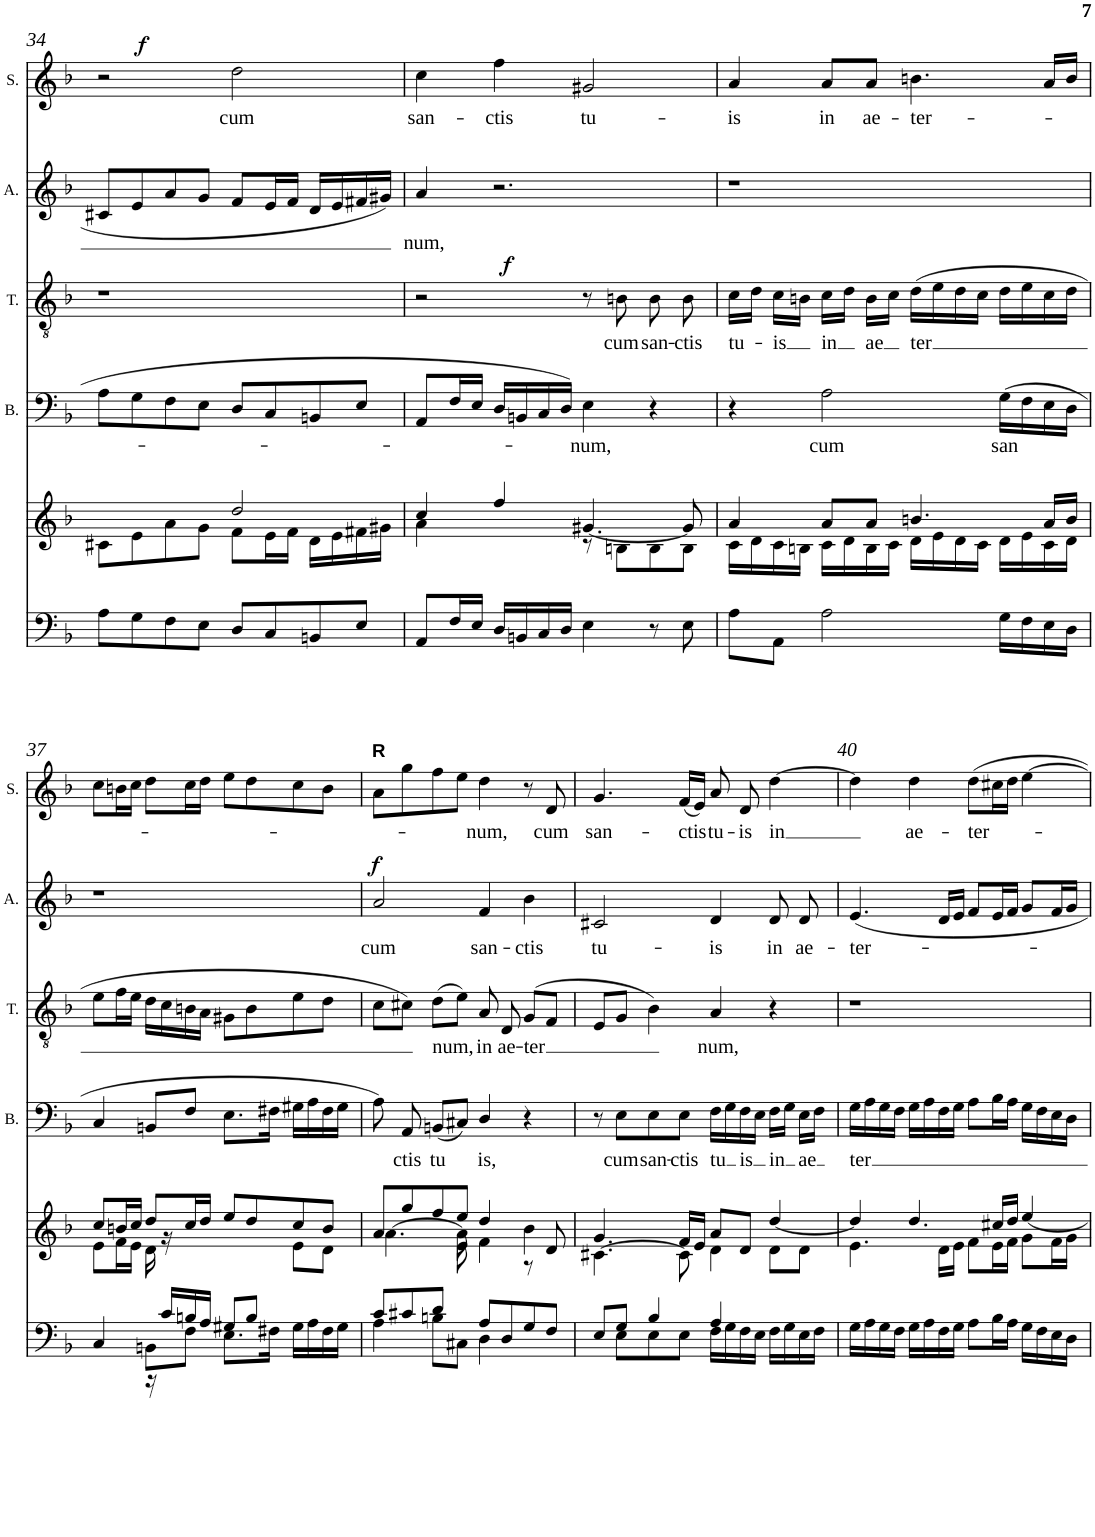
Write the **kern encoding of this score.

**kern	**kern	**kern	**text	**kern	**text	**dynam	**kern	**text	**dynam	**kern	**text	**dynam
*part6	*part5	*part4	*part4	*part3	*part3	*part3	*part2	*part2	*part2	*part1	*part1	*part1
*staff6	*staff5	*staff4	*staff4	*staff3	*staff3	*staff3	*staff2	*staff2	*staff2	*staff1	*staff1	*staff1
*I"Piano	*I"Piano	*I"Bass	*	*I"Tenor	*	*	*I"Alto	*	*	*I"Soprano	*	*
*	*	*I'B.	*	*I'T.	*	*	*I'A.	*	*	*I'S.	*	*
!!LO:PB:g=z
*clefF4	*clefG2	*clefF4	*	*clefGv2	*	*	*clefG2	*	*	*clefG2	*	*
*k[b-]	*k[b-]	*k[b-]	*	*k[b-]	*	*	*k[b-]	*	*	*k[b-]	*	*
*F:	*F:	*F:	*	*F:	*	*	*F:	*	*	*F:	*	*
*M4/4	*M4/4	*M4/4	*	*M4/4	*	*	*M4/4	*	*	*M4/4	*	*
*met(c)	*met(c)	*met(c)	*	*met(c)	*	*	*met(c)	*	*	*met(c)	*	*
=34	=34	=34	=34	=34	=34	=34	=34	=34	=34	=34	=34	=34
*	*^	*	*	*	*	*	*	*	*	*^	*	*
8A\L	8c#X\L	2ryy	8A\L	.	1r	.	.	8c#X/L	.	.	2r	8ryy	.	.
8G\	8e\	.	8G\	.	.	.	.	8e/	.	.	.	32ryy	.	.
!	!	!	!	!	!	!	!	!	!	!	!	!	!	!LO:DY:a
.	.	.	.	.	.	.	.	.	.	.	.	2ryy	.	f
8F\	8a\	.	8F\	.	.	.	.	8a/	.	.	.	.	.	.
8E\J	8g\J	.	8E\J	.	.	.	.	8g/J	.	.	.	.	.	.
!	!	!	!	!	!	!	!	!	!	!	!	!	!LO:LY:b	!
8D/L	8f\L	2dd/	8D/L	.	.	.	.	8f/L	.	.	2dd\	.	cum	.
8C/	16e\L	.	8C/	.	.	.	.	16e/L	.	.	.	.	.	.
.	.	.	.	.	.	.	.	.	.	.	.	4ryy	.	.
.	16f\JJ	.	.	.	.	.	.	16f/JJ	.	.	.	.	.	.
8BBn/	16d\LL	.	8BBn/	.	.	.	.	16d/LL	.	.	.	.	.	.
.	16e\	.	.	.	.	.	.	16e/	.	.	.	.	.	.
8E/J	16f#X\	.	8E/J	.	.	.	.	16f#X/	.	.	.	.	.	.
.	.	.	.	.	.	.	.	.	.	.	.	16.ryy	.	.
.	16g#X\JJ	.	.	.	.	.	.	16g#X/JJ	.	.	.	.	.	.
=35	=35	=35	=35	=35	=35	=35	=35	=35	=35	=35	=35	=35	=35	=35
*	*	*^	*	*	*	*	*	*	*	*	*	*	*	*
!	!	!	!	!	!	!	!	!	!	!LO:LY:b	!	!	!	!LO:LY:b	!
*	*	*	*	*	*	*^	*	*	*	*	*	*v	*v	*	*
8AA/L	4a\	4cc/	2ryy	8AA/L	.	2r	4ryy	.	.	4a/	num,	.	4cc\	san-	.
16F/L	.	.	.	16F/L	.	.	.	.	.	.	.	.	.	.	.
16E/JJ	.	.	.	16E/JJ	.	.	.	.	.	.	.	.	.	.	.
!	!	!	!	!	!	!	!	!	!	!	!	!	!	!LO:LY:b	!
16D/LL	2.ryy	4ff/	.	16D/LL	.	.	32ryy	.	.	2.r	.	.	4ff\	-ctis	.
!	!	!	!	!	!	!	!	!	!LO:DY:a	!	!	!	!	!	!
.	.	.	.	.	.	.	2ryy	.	f	.	.	.	.	.	.
16BBn/	.	.	.	16BBn/	.	.	.	.	.	.	.	.	.	.	.
16C/	.	.	.	16C/	.	.	.	.	.	.	.	.	.	.	.
16D/JJ	.	.	.	16D/JJ	.	.	.	.	.	.	.	.	.	.	.
!	!	!	!	!	!LO:LY:b	!	!	!	!	!	!	!	!	!LO:LY:b	!
4E\	.	[<4.g#X/	8r	4E\	-num,	8r	.	.	.	.	.	.	2g#X/	tu-	.
!	!	!	!	!	!	!	!	!LO:LY:b	!	!	!	!	!	!	!
.	.	.	8Bn\L	.	.	8Bn\	.	cum	.	.	.	.	.	.	.
!	!	!	!	!	!	!	!	!LO:LY:b	!	!	!	!	!	!	!
8r	.	.	8B\	4r	.	8B\	.	san-	.	.	.	.	.	.	.
.	.	.	.	.	.	.	8..ryy	.	.	.	.	.	.	.	.
!	!	!	!	!	!	!	!	!LO:LY:b	!	!	!	!	!	!	!
8E\	.	8g#/]	8B\J	.	.	8B\	.	-ctis	.	.	.	.	.	.	.
=36	=36	=36	=36	=36	=36	=36	=36	=36	=36	=36	=36	=36	=36	=36	=36
!	!	!	!	!	!	!	!	!LO:LY:b	!	!	!	!	!	!LO:LY:b	!
*	*	*v	*v	*	*	*v	*v	*	*	*	*	*	*	*	*
8A\L	4a/	16c\LL	4r	.	16c\LL	tu-	.	1r	.	.	4a/	-is	.
.	.	16d\	.	.	16d\JJ	.	.	.	.	.	.	.	.
!	!	!	!	!	!	!LO:LY:b	!	!	!	!	!	!	!
8AA\J	.	16c\	.	.	16c\LL	-is	.	.	.	.	.	.	.
.	.	16Bn\JJ	.	.	16Bn\JJ	.	.	.	.	.	.	.	.
!	!	!	!	!LO:LY:b	!	!LO:LY:b	!	!	!	!	!	!LO:LY:b	!
2A\	8a/L	16c\LL	2A\	cum	16c\LL	in	.	.	.	.	8a/L	in	.
.	.	16d\	.	.	16d\JJ	.	.	.	.	.	.	.	.
!	!	!	!	!	!	!LO:LY:b	!	!	!	!	!	!LO:LY:b	!
.	8a/J	16B\	.	.	16B\LL	ae	.	.	.	.	8a/J	ae-	.
.	.	16c\JJ	.	.	16c\JJ	.	.	.	.	.	.	.	.
!	!	!	!	!	!	!LO:LY:b	!	!	!	!	!	!LO:LY:b	!
.	4.bn/	16d\LL	.	.	(16d\LL	ter	.	.	.	.	4.bn\	-ter-	.
.	.	16e\	.	.	16e\	.	.	.	.	.	.	.	.
.	.	16d\	.	.	16d\	.	.	.	.	.	.	.	.
.	.	16c\JJ	.	.	16c\JJ	.	.	.	.	.	.	.	.
!	!	!	!	!LO:LY:b	!	!	!	!	!	!	!	!	!
16G\LL	.	16d\LL	(16G\LL	san	16d\LL	.	.	.	.	.	.	.	.
16F\	.	16e\	16F\	.	16e\	.	.	.	.	.	.	.	.
16E\	16a/LL	16c\	16E\	.	16c\	.	.	.	.	.	16a/LL	.	.
16D\JJ	16b/JJ	16d\JJ	16D\JJ	.	16d\JJ	.	.	.	.	.	16b/JJ	.	.
!!LO:LB:g=z
=37	=37	=37	=37	=37	=37	=37	=37	=37	=37	=37	=37	=37	=37
*^	*	*	*	*	*	*	*	*	*	*	*	*	*
*	*^	*	*	*	*	*	*	*	*	*	*	*	*	*
4C/	4ryy	2ryy	8cc/L	8e\L	4C/	.	8e\L	.	.	1r	.	.	8cc\L	.	.
.	.	.	16bn/L	16f\L	.	.	16f\L	.	.	.	.	.	16bn\L	.	.
.	.	.	16cc/JJ	16e\JJ	.	.	16e\JJ	.	.	.	.	.	16cc\JJ	.	.
8BBn\L	16r	.	8dd/L	16d\	8BBn/L	.	16d\LL	.	.	.	.	.	8dd\L	.	.
.	16c/LL	.	.	16r	.	.	16c\	.	.	.	.	.	.	.	.
8F\J	16Bn/	.	16cc/L	4.ryy	8F/J	.	16Bn\	.	.	.	.	.	16cc\L	.	.
.	16A/JJ	.	16dd/JJ	.	.	.	16A\JJ	.	.	.	.	.	16dd\JJ	.	.
8.E\L	2ryy	8G#X/L	8ee/L	.	8.E\L	.	8G#X\L	.	.	.	.	.	8ee\L	.	.
.	.	8B/J	8dd/	.	.	.	8B\	.	.	.	.	.	8dd\	.	.
16F#X\Jk	.	.	.	.	16F#X\Jk	.	.	.	.	.	.	.	.	.	.
16G#\LL	.	4ryy	8cc/	8e\L	16G#X\LL	.	8e\	.	.	.	.	.	8cc\	.	.
16A\	.	.	.	.	16A\	.	.	.	.	.	.	.	.	.	.
16F#\	.	.	8b/J	8d\J	16F#\	.	8d\J	.	.	.	.	.	8b\J	.	.
16G#\JJ	.	.	.	.	16G#\JJ	.	.	.	.	.	.	.	.	.	.
*	*v	*v	*	*	*	*	*	*	*	*	*	*	*	*	*
=38	=38	=38	=38	=38	=38	=38	=38	=38	=38	=38	=38	=38	=38	=38
*	*	*	*^	*	*	*	*	*	*	*	*	*	*	*
!	!	!	!	!	!	!	!	!	!	!	!	!	!LO:TX:a:B:t=R	!	!
!	!	!	!	!	!	!	!	!	!	!	!LO:LY:b	!LO:DY:a	!	!	!
4A\	8c/L	[>4.a\	8a/L	4.ryy	8A\)	.	8c\L	.	.	2a/	cum	f	8a\L	.	.
!	!	!	!	!	!	!LO:LY:b	!	!	!	!	!	!	!	!	!
.	8c#X/	.	8gg/	.	8AA/	ctis	8c#X\J)	.	.	.	.	.	8gg\	.	.
!	!	!	!	!	!	!LO:LY:b	!	!LO:LY:b	!	!	!	!	!	!	!
8Bn\L	8d/J	.	8ff/	.	(8BBn/L	tu	(8d\L	num,	.	.	.	.	8ff\	.	.
8C#X\J	8ryy	8a\]	8ee/J	8e\	8C#X/J)	.	8e\J)	.	.	.	.	.	8ee\J	.	.
!	!	!	!	!	!	!LO:LY:b	!	!LO:LY:b	!	!	!LO:LY:b	!	!	!LO:LY:b	!
4D\	8A/L	4f\	4dd/	2ryy	4D/	is,	8A/	in	.	4f/	san-	.	4dd\	-num,	.
!	!	!	!	!	!	!	!	!LO:LY:b	!	!	!	!	!	!	!
.	8D/	.	.	.	.	.	8D/	ae-	.	.	.	.	.	.	.
!	!	!	!	!	!	!	!	!LO:LY:b	!	!	!LO:LY:b	!	!	!	!
4ryy	8G/	4b-\	8r	.	4r	.	(8G/L	-ter	.	4b-\	-ctis	.	8r	.	.
!	!	!	!	!	!	!	!	!	!	!	!	!	!	!LO:LY:b	!
.	8F/J	.	8d/	.	.	.	8F/J	.	.	.	.	.	8d/	cum	.
*	*	*	*v	*v	*	*	*	*	*	*	*	*	*	*	*
=39	=39	=39	=39	=39	=39	=39	=39	=39	=39	=39	=39	=39	=39	=39
!	!	!	!	!	!	!	!	!	!	!LO:LY:b	!	!	!LO:LY:b	!
8E/L	8ryy	[>4.c#X\	4.g/	8r	.	8E/L	.	.	2c#X/	tu-	.	4.g/	san-	.
!	!	!	!	!	!LO:LY:b	!	!	!	!	!	!	!	!	!
8G/J	8E\L	.	.	8E\L	cum	8G/J	.	.	.	.	.	.	.	.
!	!	!	!	!	!LO:LY:b	!	!	!	!	!	!	!	!	!
4B-/	8E\	.	.	8E\	san-	4B-\)	.	.	.	.	.	.	.	.
!	!	!	!	!	!LO:LY:b	!	!	!	!	!	!	!	!LO:LY:b	!
.	8E\J	8c#\]	16f/LL	8E\J	-ctis	.	.	.	.	.	.	(16f/LL	-ctis	.
.	.	.	16e/JJ	.	.	.	.	.	.	.	.	16e/JJ)	.	.
!	!	!	!	!	!LO:LY:b	!	!LO:LY:b	!	!	!LO:LY:b	!	!	!LO:LY:b	!
4A/	16F\LL	4d\	8a/L	16F\LL	tu	4A/	num,	.	4d/	-is	.	8a/	tu-	.
.	16G\	.	.	16G\	.	.	.	.	.	.	.	.	.	.
!	!	!	!	!	!LO:LY:b	!	!	!	!	!	!	!	!LO:LY:b	!
.	16F\	.	8d/J	16F\	is	.	.	.	.	.	.	8d/	-is	.
.	16E\JJ	.	.	16E\JJ	.	.	.	.	.	.	.	.	.	.
!	!	!	!	!	!LO:LY:b	!	!	!	!	!LO:LY:b	!	!	!LO:LY:b	!
4ryy	16F\LL	8d\L	[<4dd/	16F\LL	in	4r	.	.	8d/	in	.	[>4dd\	in	.
.	16G\	.	.	16G\JJ	.	.	.	.	.	.	.	.	.	.
!	!	!	!	!	!LO:LY:b	!	!	!	!	!LO:LY:b	!	!	!	!
.	16E\	8d\J	.	16E\LL	ae	.	.	.	8d/	ae-	.	.	.	.
.	16F\JJ	.	.	16F\JJ	.	.	.	.	.	.	.	.	.	.
=40	=40	=40	=40	=40	=40	=40	=40	=40	=40	=40	=40	=40	=40	=40
!	!	!	!	!	!LO:LY:b	!	!	!	!	!LO:LY:b	!	!	!	!
*v	*v	*	*	*	*	*	*	*	*	*	*	*	*	*
16G\LL	4.e\	4dd/]	16G\LL	ter	1r	.	.	4.e/	-ter-	.	4dd\]	.	.
16A\	.	.	16A\	.	.	.	.	.	.	.	.	.	.
16G\	.	.	16G\	.	.	.	.	.	.	.	.	.	.
16F\JJ	.	.	16F\JJ	.	.	.	.	.	.	.	.	.	.
!	!	!	!	!	!	!	!	!	!	!	!	!LO:LY:b	!
16G\LL	.	4.dd/	16G\LL	.	.	.	.	.	.	.	4dd\	ae-	.
16A\	.	.	16A\	.	.	.	.	.	.	.	.	.	.
16F\	16d\LL	.	16F\	.	.	.	.	16d/LL	.	.	.	.	.
16G\JJ	16e\JJ	.	16G\JJ	.	.	.	.	16e/JJ	.	.	.	.	.
!	!	!	!	!	!	!	!	!	!	!	!	!LO:LY:b	!
8A\L	8f\L	.	8A\L	.	.	.	.	8f/L	.	.	8dd\L	-ter-	.
16B-\L	16e\L	16cc#X/LL	16B-\L	.	.	.	.	16e/L	.	.	16cc#X\L	.	.
16A\JJ	16f\JJ	16dd/JJ	16A\JJ	.	.	.	.	16f/JJ	.	.	16dd\JJ	.	.
16G\LL	8g\L	[<4ee/	16G\LL	.	.	.	.	8g/L	.	.	[>4ee\	.	.
16F\	.	.	16F\	.	.	.	.	.	.	.	.	.	.
16E\	16f\L	.	16E\	.	.	.	.	16f/L	.	.	.	.	.
16D\JJ	16g\JJ	.	16D\JJ	.	.	.	.	16g/JJ	.	.	.	.	.
*	*v	*v	*	*	*	*	*	*	*	*	*	*	*
=	=	=	=	=	=	=	=	=	=	=	=	=
*-	*-	*-	*-	*-	*-	*-	*-	*-	*-	*-	*-	*-
